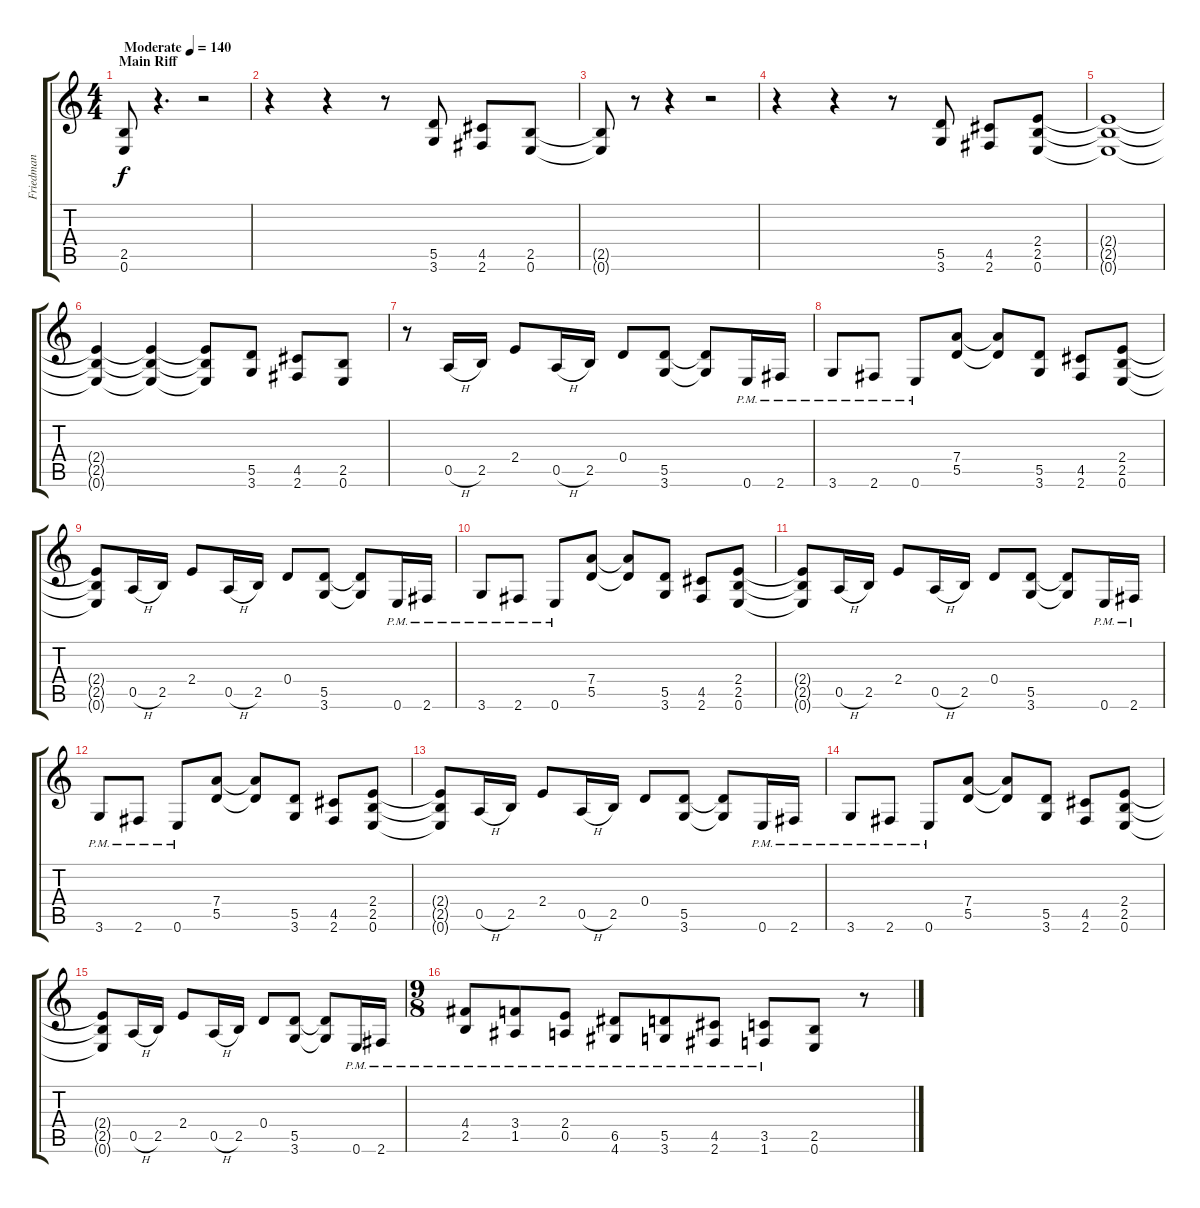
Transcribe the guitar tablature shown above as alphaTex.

\track ("Friedman" "Friedman") {instrument distortionguitar}
\staff {score tabs}
\tuning (E4 B3 G3 D3 A2 E2) {hide}
\ts (4 4)
\section ("" "Main Riff")
\tempo (140 "Moderate")
\clef g2
\ks c
(2.5 0.6).8{dy f instrument distortionguitar} r.4{d} r.2 |
r.4 r.4 r.8 (5.5 3.6).8 (4.5 2.6).8 (2.5 0.6).8 |
(2.5{t} 0.6{t}).8 r.8 r.4 r.2 |
r.4 r.4 r.8 (5.5 3.6).8 (4.5 2.6).8 (2.4 2.5 0.6).8 |
(2.4{t} 2.5{t} 0.6{t}).1 |
(2.4{t} 2.5{t} 0.6{t}).4 (2.4{t} 2.5{t} 0.6{t}).4 (2.4{t} 2.5{t} 0.6{t}).8 (5.5 3.6).8 (4.5 2.6).8 (2.5 0.6).8 |
r.8 0.5{h}.16 2.5.16 2.4.8 0.5{h}.16 2.5.16 0.4.8 (5.5 3.6).8 (5.5{t} 3.6{t}).8 0.6{pm}.16 2.6{pm}.16 |
3.6{pm}.8 2.6{pm}.8 0.6{pm}.8 (7.4 5.5).8 (7.4{t} 5.5{t}).8 (5.5 3.6).8 (4.5 2.6).8 (2.4 2.5 0.6).8 |
(2.4{t} 2.5{t} 0.6{t}).8 0.5{h}.16 2.5.16 2.4.8 0.5{h}.16 2.5.16 0.4.8 (5.5 3.6).8 (5.5{t} 3.6{t}).8 0.6{pm}.16 2.6{pm}.16 |
3.6{pm}.8 2.6{pm}.8 0.6{pm}.8 (7.4 5.5).8 (7.4{t} 5.5{t}).8 (5.5 3.6).8 (4.5 2.6).8 (2.4 2.5 0.6).8 |
(2.4{t} 2.5{t} 0.6{t}).8 0.5{h}.16 2.5.16 2.4.8 0.5{h}.16 2.5.16 0.4.8 (5.5 3.6).8 (5.5{t} 3.6{t}).8 0.6{pm}.16 2.6{pm}.16 |
3.6{pm}.8 2.6{pm}.8 0.6{pm}.8 (7.4 5.5).8 (7.4{t} 5.5{t}).8 (5.5 3.6).8 (4.5 2.6).8 (2.4 2.5 0.6).8 |
(2.4{t} 2.5{t} 0.6{t}).8 0.5{h}.16 2.5.16 2.4.8 0.5{h}.16 2.5.16 0.4.8 (5.5 3.6).8 (5.5{t} 3.6{t}).8 0.6{pm}.16 2.6{pm}.16 |
3.6{pm}.8 2.6{pm}.8 0.6{pm}.8 (7.4 5.5).8 (7.4{t} 5.5{t}).8 (5.5 3.6).8 (4.5 2.6).8 (2.4 2.5 0.6).8 |
(2.4{t} 2.5{t} 0.6{t}).8 0.5{h}.16 2.5.16 2.4.8 0.5{h}.16 2.5.16 0.4.8 (5.5 3.6).8 (5.5{t} 3.6{t}).8 0.6{pm}.16 2.6{pm}.16 |
\ts (9 8)
(4.4{pm} 2.5{pm}).8 (3.4{pm} 1.5{pm}).8 (2.4{pm} 0.5{pm}).8 (6.5{pm} 4.6{pm}).8 (5.5{pm} 3.6{pm}).8 (4.5{pm} 2.6{pm}).8 (3.5{pm} 1.6{pm}).8 (2.5 0.6).8 r.8
